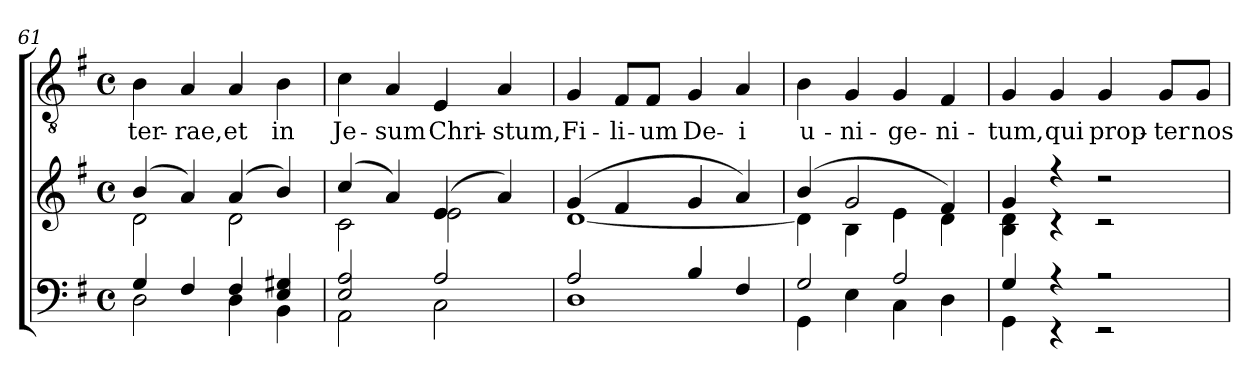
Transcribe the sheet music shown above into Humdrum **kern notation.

**kern	**kern	**kern	**text
*part2	*part2	*part1	*part1
*staff3	*staff2	*staff1	*staff1
*clefF4	*clefG2	*clefGv2	*
*k[f#]	*k[f#]	*k[f#]	*
*G:	*G:	*G:	*
*M4/4	*M4/4	*M4/4	*
*met(c)	*met(c)	*met(c)	*
=61	=61	=61	=61
*^	*^	*	*
!	!	!	!	!	!LO:LY:b
4G/	2D\	(4b/	2d\	4B\	ter-
!	!	!	!	!	!LO:LY:b
4F#/	.	4a/)	.	4A/	-rae,
!	!	!	!	!	!LO:LY:b
4F#/	4D\	(4a/	2d\	4A/	et
!	!	!	!	!	!LO:LY:b
4E/ 4G#X/	4BB\	4b/)	.	4B\	in
=62	=62	=62	=62	=62	=62
!	!	!	!	!	!LO:LY:b
2E/ 2A/	2AA\	(4cc/	2c\	4c\	Je-
!	!	!	!	!	!LO:LY:b
.	.	4a/)	.	4A/	-sum
!	!	!	!	!	!LO:LY:b
2A/	2C\	(4e/	2e\	4E/	Chri-
!	!	!	!	!	!LO:LY:b
.	.	4a/)	.	4A/	-stum,
!!LO:LB:g=z
=63	=63	=63	=63	=63	=63
!	!	!	!	!	!LO:LY:b
2A/	1D	(4g/	[<1d	4G/	Fi-
!	!	!	!	!	!LO:LY:b
.	.	4f#/	.	8F#/L	-li-
!	!	!	!	!	!LO:LY:b
.	.	.	.	8F#/J	-um
!	!	!	!	!	!LO:LY:b
4B/	.	4g/	.	4G/	De-
!	!	!	!	!	!LO:LY:b
4F#/	.	4a/)	.	4A/	-i
=64	=64	=64	=64	=64	=64
!	!	!	!	!	!LO:LY:b
2G/	4GG\	(4b/	4d\]	4B\	u-
!	!	!	!	!	!LO:LY:b
.	4E\	2g/	4B\	4G/	-ni-
!	!	!	!	!	!LO:LY:b
2A/	4C\	.	4e\	4G/	-ge-
!	!	!	!	!	!LO:LY:b
.	4D\	4f#/)	4d\	4F#/	-ni-
=65	=65	=65	=65	=65	=65
!	!	!	!	!	!LO:LY:b
4G/	4GG\	4g/	4B\ 4d\	4G/	-tum,
!	!	!	!	!	!LO:LY:b
4r	4r	4r	4r	4G/	qui
!	!	!	!	!	!LO:LY:b
2r	2r	2r	2r	4G/	prop-
!	!	!	!	!	!LO:LY:b
.	.	.	.	8G/L	-ter
!	!	!	!	!	!LO:LY:b
.	.	.	.	8G/J	nos
*v	*v	*	*	*	*
*	*v	*v	*	*
=	=	=	=
*-	*-	*-	*-
